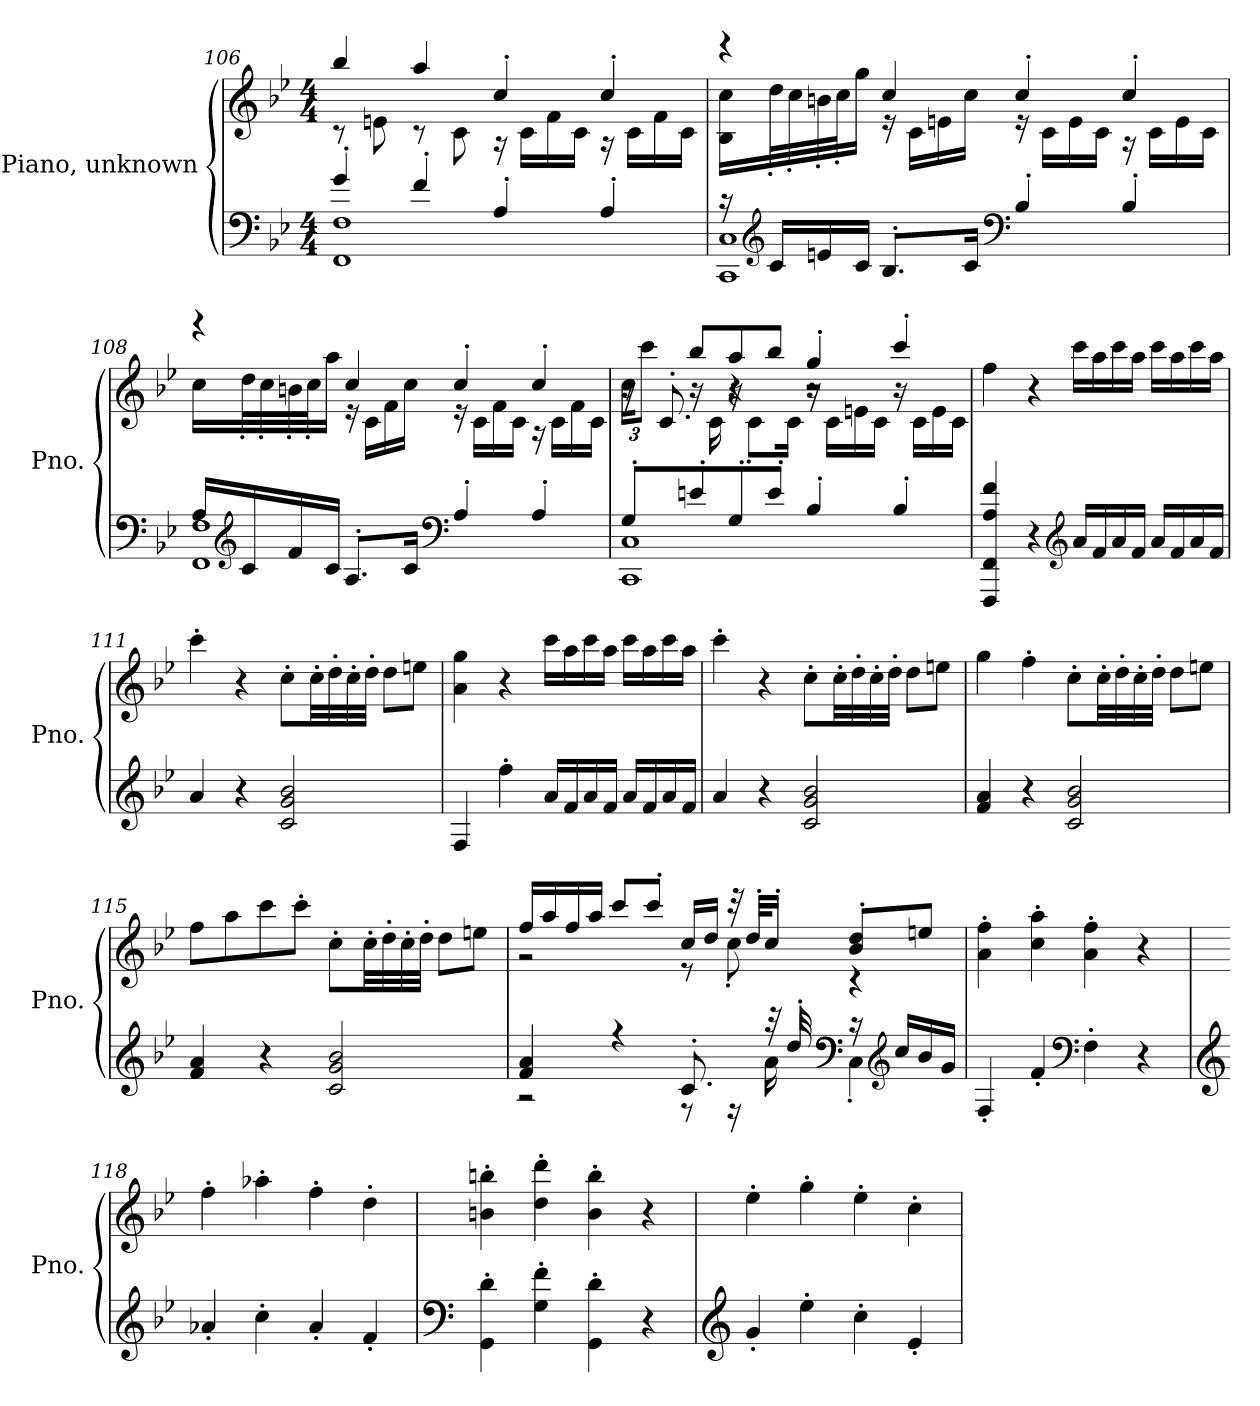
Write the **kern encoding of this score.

**kern	**kern
*part1	*part1
*staff2	*staff1
*I"Piano, unknown	*
*I'Pno.	*
*clefF4	*clefG2
*k[b-e-]	*k[b-e-]
*M4/4	*M4/4
=106	=106
*^	*^
4g'/	1FF 1F	4bb-/	8r
.	.	.	8en\
4f'/	.	4aa/	8r
.	.	.	8c\
4A'/	.	4cc'/	16r
.	.	.	16c\LL
.	.	.	16f\
.	.	.	16c\JJ
4A'/	.	4cc'/	16r
.	.	.	16c\LL
.	.	.	16f\
.	.	.	16c\JJ
!!LO:LB:g=z	!!
=107	=107	=107	=107
16r	1CC 1C	4r	16B-\ 16cc\LL
*clefG2	*	*	*
16c/LL	.	.	32dd'\L
.	.	.	32cc'\
16en/	.	.	32bn'\
.	.	.	32cc'\J
16c/JJ	.	.	16gg\JJ
8.B-'/L	.	4cc/	16r
.	.	.	16c\LL
.	.	.	16en\
16c/Jk	.	.	16cc\JJ
*clefF4	*	*	*
4B-'/	.	4cc'/	16r
.	.	.	16c\LL
.	.	.	16e\
.	.	.	16c\JJ
4B-'/	.	4cc'/	16r
.	.	.	16c\LL
.	.	.	16e\
.	.	.	16c\JJ
=108	=108	=108	=108
16A/LL	1FF 1F	4r	16cc\LL
*clefG2	*	*	*
16c/	.	.	32dd'\L
.	.	.	32cc'\
16f/	.	.	32bn'\
.	.	.	32cc'\J
16c/JJ	.	.	16aa\JJ
8.A'/L	.	4cc/	16r
.	.	.	16c\LL
.	.	.	16f\
16c/Jk	.	.	16cc\JJ
*clefF4	*	*	*
4A'/	.	4cc'/	16r
.	.	.	16c\LL
.	.	.	16f\
.	.	.	16c\JJ
4A'/	.	4cc'/	16r
.	.	.	16c\LL
.	.	.	16f\
.	.	.	16c\JJ
!!LO:LB:g=z
=109	=109	=109	=109
*	*	*	*Xbrackettup
*	*	*	*^
8G'/L	1CC 1C	8r	24cc\KL	16r
.	.	.	12ccc\J	.
.	.	.	.	8.c'/
8en'/	.	8bb-/L	16r	.
.	.	.	16c\	.
8G'/	.	8aa/	16r	4r
.	.	.	8c'\L	.
8e'/J	.	8bb-/J	.	.
.	.	.	16c\Jk	.
4B-'/	.	4gg'/	16r	2r
.	.	.	16c\LL	.
.	.	.	16en\	.
.	.	.	16c\JJ	.
4B-'/	.	4ccc'/	16r	.
.	.	.	16c\LL	.
.	.	.	16e\	.
.	.	.	16c\JJ	.
*v	*v	*	*	*
*	*v	*v	*v
=110	=110
4FFF/ 4FF/ 4A/ 4f/	4ff\
4r	4r
*clefG2	*
16a/LL	16ccc\LL
16f/	16aa\
16a/	16ccc\
16f/JJ	16aa\JJ
16a/LL	16ccc\LL
16f/	16aa\
16a/	16ccc\
16f/JJ	16aa\JJ
=111	=111
4a/	4ccc'\
4r	4r
2c/ 2g/ 2b-/	8cc'\L
.	32cc'\LL
.	32dd'\
.	32cc'\
.	32dd'\JJJ
.	8dd\L
.	8een\J
!!LO:LB:g=z
=112	=112
4F/	4a\ 4gg\
4ff'\	4r
16a/LL	16ccc\LL
16f/	16aa\
16a/	16ccc\
16f/JJ	16aa\JJ
16a/LL	16ccc\LL
16f/	16aa\
16a/	16ccc\
16f/JJ	16aa\JJ
=113	=113
4a/	4ccc'\
4r	4r
2c/ 2g/ 2b-/	8cc'\L
.	32cc'\LL
.	32dd'\
.	32cc'\
.	32dd'\JJJ
.	8dd\L
.	8een\J
=114	=114
4f/ 4a/	4gg\
4r	4ff'\
2c/ 2g/ 2b-/	8cc'\L
.	32cc'\LL
.	32dd'\
.	32cc'\
.	32dd'\JJJ
.	8dd\L
.	8een\J
!!LO:LB:g=z
=115	=115
4f/ 4a/	8ff\L
.	8aa\
4r	8ccc\
.	8ccc'\J
2c/ 2g/ 2b-/	8cc'\L
.	32cc'\LL
.	32dd'\
.	32cc'\
.	32dd'\JJJ
.	8dd\L
.	8een\J
=116	=116
*^	*^
4f/ 4a/	2r	16ff/LL	2r
.	.	16aa/	.
.	.	16ff/	.
.	.	16aa/JJ	.
4r	.	8ccc/L	.
.	.	8ccc'/J	.
8.c'/	8r	16cc/LL	8r
.	.	16dd/JJ	.
.	16r	32r	8cc'\
.	.	32dd'/KLL	.
32r	16a\	16cc'/JJ	.
32dd'/	.	.	.
*clefF4	*	*	*
16r	4C'\	8b-/' 8dd/'L	4r
*clefG2	*	*	*
16cc/LL	.	.	.
16b-/	.	8een/J	.
16g/JJ	.	.	.
*v	*v	*	*
*	*v	*v
=117	=117
4F'/	4a\' 4ff\'
4f'/	4cc\' 4aa\'
*clefF4	*
4F'\	4a\' 4ff\'
4r	4r
!!LO:PB:g=z
=118	=118
*clefG2	*
4a-X'/	4ff'\
4cc'\	4aa-X'\
4a-'/	4ff'\
4f'/	4dd'\
=119	=119
*clefF4	*
4GG\' 4d\'	4bn\' 4bbn\'
4G\' 4f\'	4dd\' 4ddd\'
4GG\' 4d\'	4b\' 4bb\'
4r	4r
=120	=120
*clefG2	*
4g'/	4ee-'\
4ee-'\	4gg'\
4cc'\	4ee-'\
4e-'/	4cc'\
=	=
*-	*-
